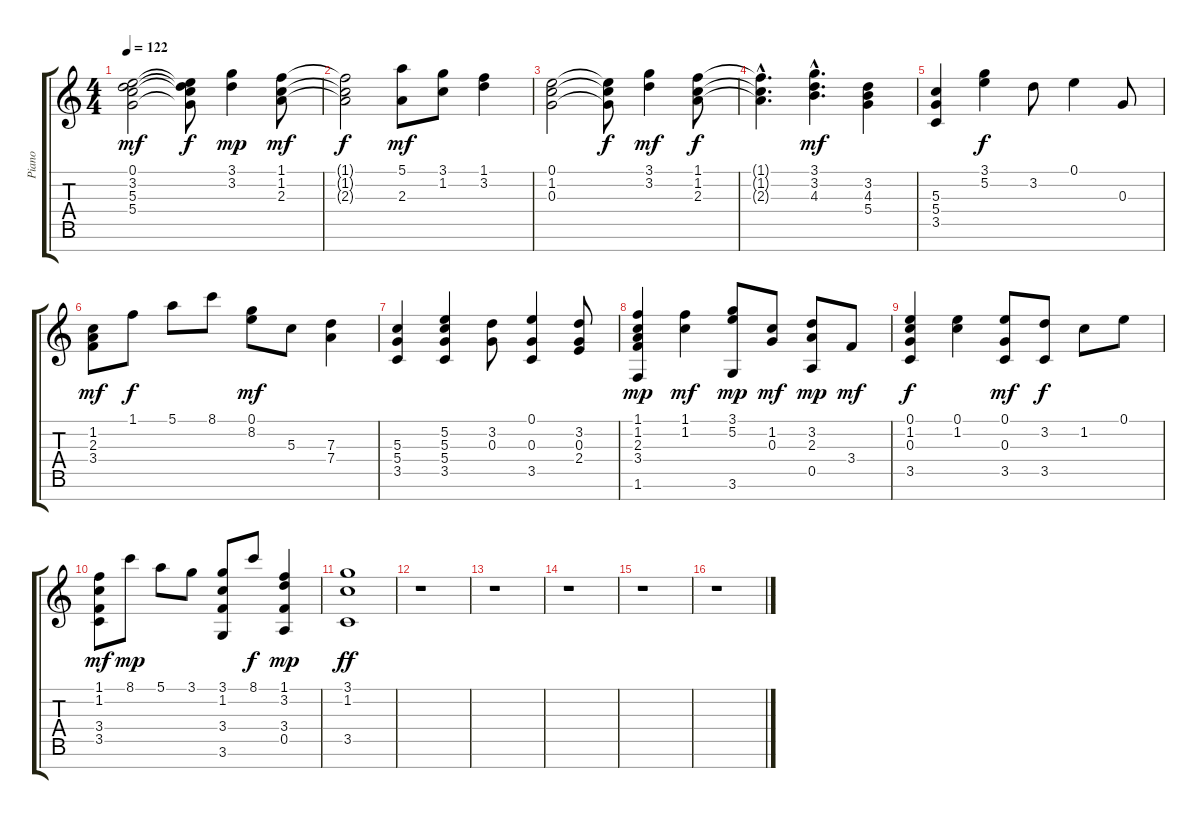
\track ("Piano" "Piano") {instrument acousticguitarnylon}
\staff {score tabs}
\tuning (E4 B3 G3 D3 A2 E2 B1) {hide}
\ts (4 4)
\tempo 122
\clef g2
\ks c
(0.1 3.2 5.3 5.4).2{dy mf} (0.1{t} 3.2{t} 5.3{t} 5.4{t}).8{dy f} (3.1 3.2).4{dy mp} (1.1 1.2 2.3).8{dy mf} |
(1.1{t} 1.2{t} 2.3{t}).2{dy f} (5.1 2.3).8{dy mf} (3.1 1.2).8 (1.1 3.2).4 |
(0.1 1.2 0.3).2 (0.1{t} 1.2{t} 0.3{t}).8{dy f} (3.1 3.2).4{dy mf} (1.1 1.2 2.3).8{dy f} |
(1.1{hac t} 1.2{hac t} 2.3{hac t}).4{d} (3.1{hac} 3.2{hac} 4.3{hac}).4{d dy mf} (3.2 4.3 5.4).4 |
(5.3 5.4 3.5).4 (3.1 5.2).4{dy f} 3.2.8 0.1.4 0.3.8 |
(1.2 2.3 3.4).8{dy mf} 1.1.8{dy f} 5.1.8 8.1.8 (0.1 8.2).8{dy mf} 5.3.8 (7.3 7.4).4 |
(5.3 5.4 3.5).4 (5.2 5.3 5.4 3.5).4 (3.2 0.3).8 (0.1 0.3 3.5).4 (3.2 0.3 2.4).8 |
(1.1 1.2 2.3 3.4 1.6).4{dy mp} (1.1 1.2).4{dy mf} (3.1 5.2 3.6).8{dy mp} (1.2 0.3).8{dy mf} (3.2 2.3 0.5).8{dy mp} 3.4.8{dy mf} |
(0.1 1.2 0.3 3.5).4{dy f} (0.1 1.2).4 (0.1 0.3 3.5).8{dy mf} (3.2 3.5).8{dy f} 1.2.8 0.1.8 |
(1.1 1.2 3.4 3.5).8{dy mf} 8.1.8{dy mp} 5.1.8 3.1.8 (3.1 1.2 3.4 3.6).8 8.1.8{dy f} (1.1 3.2 3.4 0.5).4{dy mp} |
(3.1 1.2 3.5).1{dy ff} |
r.1 |
r.1 |
r.1 |
r.1 |
r.1
